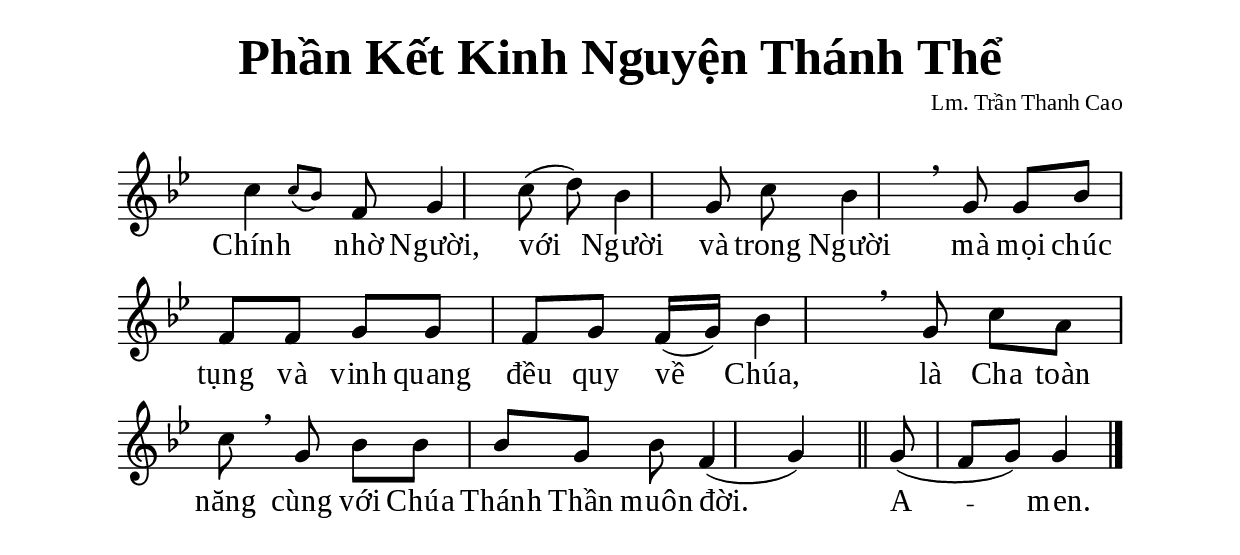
% Cài đặt chung
\version "2.20.0"
\include "english.ly"

\header {
  title = \markup { \fontsize #3 "Phần Kết Kinh Nguyện Thánh Thể" }
  poet = " "
  composer = "Lm. Trần Thanh Cao"
  arranger = " "
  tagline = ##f
}

\paper {
  #(set-paper-size "a4")
  top-margin = 10\mm
  bottom-margin = 10\mm
  left-margin = 20\mm
  right-margin = 20\mm
  indent = #0
  #(define fonts
    (make-pango-font-tree
      "Liberation Serif"
      "Liberation Serif"
      "Liberation Serif"
      (/ 20 20)))
  page-count = #1
}

% Nhạc phiên khúc
nhacPhienKhucMot = \relative c'' {
  \afterGrace c4 { (c8 bf) } f g4 c8 (d) bf4 g8 c bf4 \breathe
  g8 g bf f f g g f g f16 (g) bf4 \breathe
  g8 c a c \breathe
  g bf bf bf g bf f4 (g) \bar "||"
  g8 (f g) g4 \bar "|."
}

% Lời phiên khúc
loiPhienKhucMot = \lyricmode {
  Chính nhờ Người, với Người và trong Người
  mà mọi chúc tụng và vinh quang đều quy về Chúa,
  là Cha toàn năng cùng với Chúa Thánh Thần muôn đời.
  A -- men.
}


% Dàn trang
\score {
  \new ChoirStaff <<
    \new Staff = phienKhuc \with {
        \magnifyStaff #(magstep +1)
      }
      <<
      \new Voice = beSop {
        \key bf \major \time 2/4 \nhacPhienKhucMot
      }
    >>
    \new Lyrics \lyricsto beSop \loiPhienKhucMot
  >>
  \layout {
    \override Staff.TimeSignature.transparent = ##t
    \override Lyrics.LyricText.font-size = #+3
    \override Lyrics.LyricSpace.minimum-distance = #0.5
    \override Score.BarNumber.break-visibility = ##(#f #f #f)
    \override Score.SpacingSpanner.uniform-stretching = ##t
    \set Score.barAlways = ##t
    \set Score.defaultBarType = ""
  } 
}
